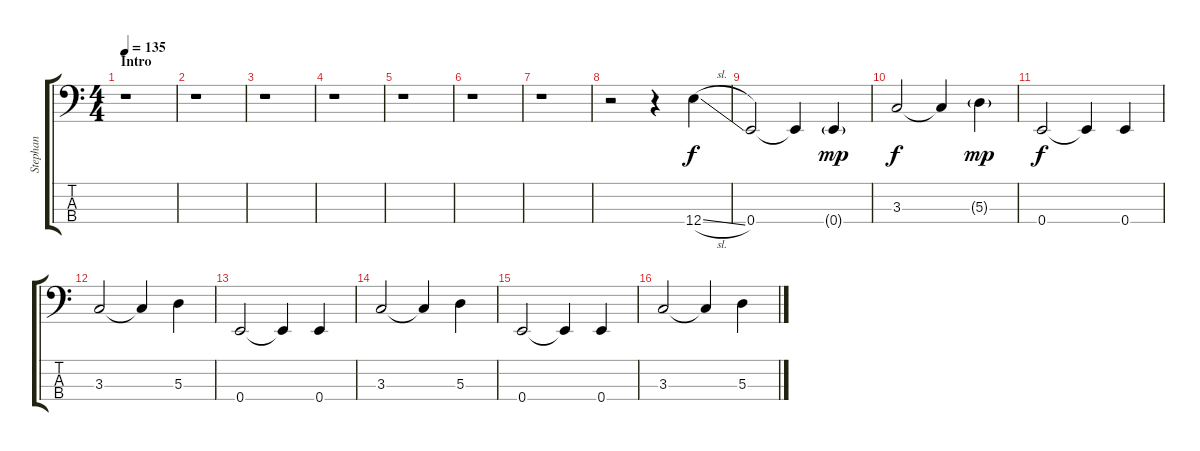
\track ("Stephan" "Stephan") {instrument electricbassfinger}
\staff {score tabs}
\tuning (G2 D2 A1 E1) {hide}
\ts (4 4)
\section ("" "Intro")
\tempo 135
\clef f4
\ks c
r.1{dy f instrument electricbassfinger} |
r.1 |
r.1 |
r.1 |
r.1 |
r.1 |
r.1 |
r.2 r.4 12.4{sl}.4 |
0.4.2 0.4{t}.4 0.4{g}.4{dy mp} |
3.3.2{dy f} 3.3{t}.4 5.3{g}.4{dy mp} |
0.4.2{dy f} 0.4{t}.4 0.4.4 |
3.3.2 3.3{t}.4 5.3.4 |
0.4.2 0.4{t}.4 0.4.4 |
3.3.2 3.3{t}.4 5.3.4 |
0.4.2 0.4{t}.4 0.4.4 |
3.3.2 3.3{t}.4 5.3.4
